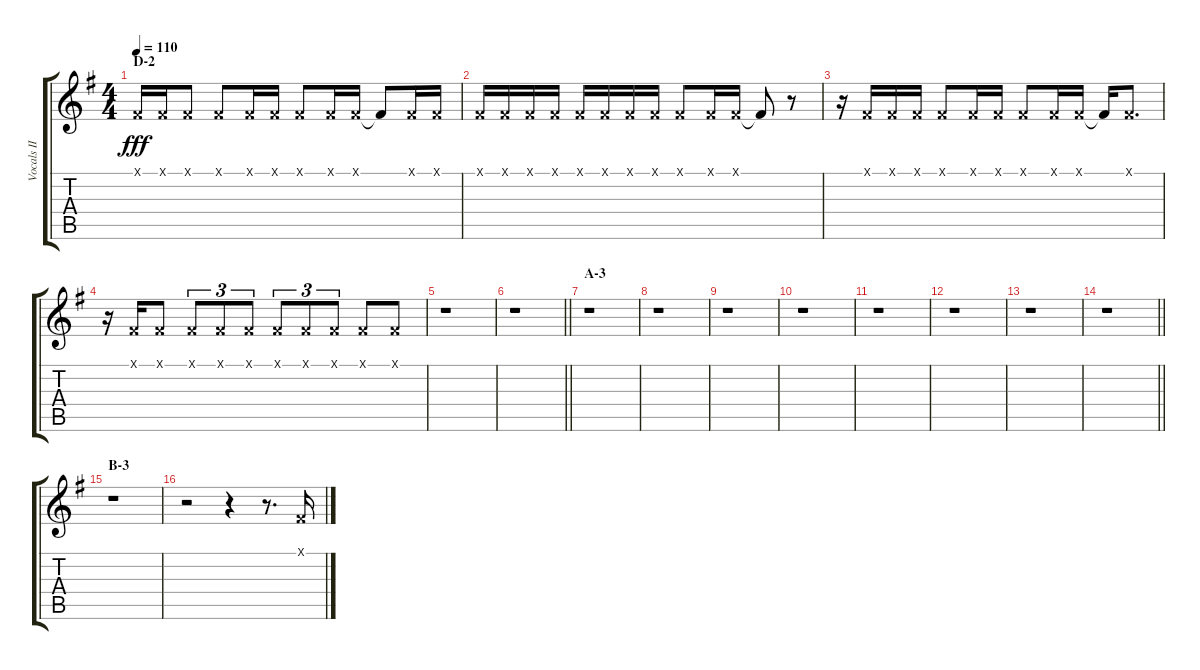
\track ("Vocals II" "Vocals II") {instrument voiceoohs}
\staff {score tabs}
\tuning (E4 B3 G3 D3 A2 E2) {hide}
\ts (4 4)
\section ("" "D-2")
\tempo 110
\clef g2
\ks g
2.1{x}.16{dy fff} 2.1{x}.16 2.1{x}.8 2.1{x}.8 2.1{x}.16 2.1{x}.16 2.1{x}.8 2.1{x}.16 2.1{x}.16 2.1{t}.8 2.1{x}.16 2.1{x}.16 |
2.1{x}.16 2.1{x}.16 2.1{x}.16 2.1{x}.16 2.1{x}.16 2.1{x}.16 2.1{x}.16 2.1{x}.16 2.1{x}.8 2.1{x}.16 2.1{x}.16 2.1{t}.8 r.8 |
r.16 2.1{x}.16 2.1{x}.16 2.1{x}.16 2.1{x}.8 2.1{x}.16 2.1{x}.16 2.1{x}.8 2.1{x}.16 2.1{x}.16 2.1{t}.16 2.1{x}.8{d} |
r.16 2.1{x}.16 2.1{x}.8 2.1{x}.8{tu (3 2)} 2.1{x}.8{tu (3 2)} 2.1{x}.8{tu (3 2)} 2.1{x}.8{tu (3 2)} 2.1{x}.8{tu (3 2)} 2.1{x}.8{tu (3 2)} 2.1{x}.8 2.1{x}.8 |
r.1 |
\barLineRight lightlight
r.1 |
\section ("" "A-3")
r.1 |
r.1 |
r.1 |
r.1 |
r.1 |
r.1 |
r.1 |
\barLineRight lightlight
r.1 |
\section ("" "B-3")
r.1 |
r.2 r.4 r.8{d} 2.1{x}.16
